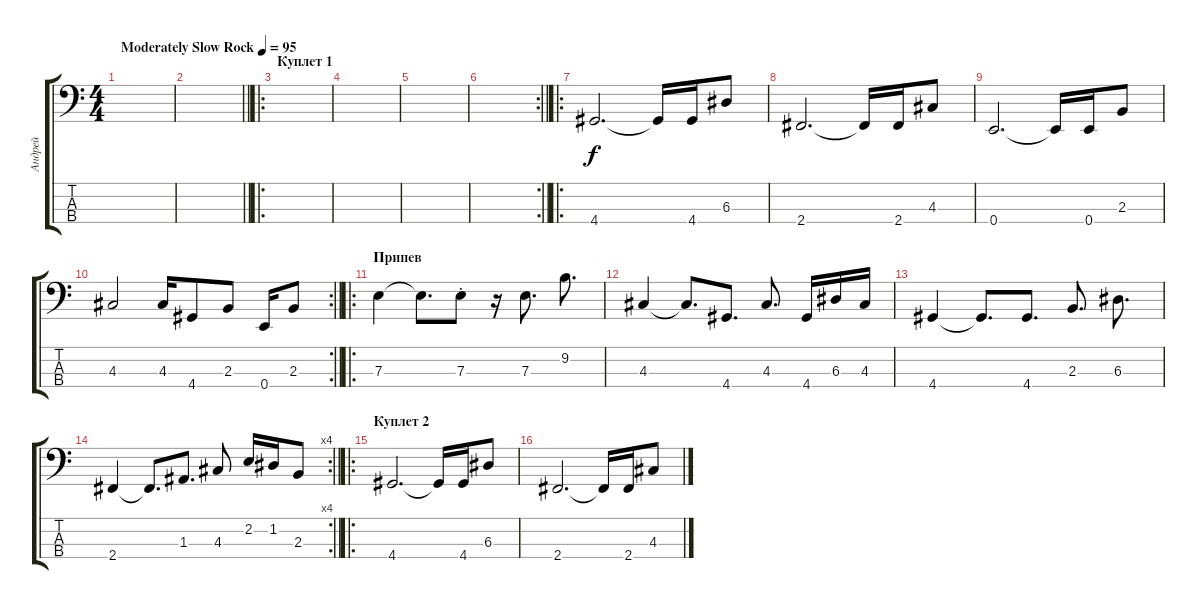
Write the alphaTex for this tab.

\track ("Андрей" "Андрей") {instrument electricbassfinger}
\staff {score tabs}
\tuning (G2 D2 A1 E1) {hide}
\ts (4 4)
\tempo (95 "Moderately Slow Rock")
\clef f4
\ks c
|
\barLineRight lightlight
|
\ro
\section ("" "Куплет 1")
|
|
|
\rc 2
\barLineRight lightlight
|
\ro
4.4.2{d} 4.4{t}.16 4.4.16 6.3.8 |
2.4.2{d} 2.4{t}.16 2.4.16 4.3.8 |
0.4.2{d} 0.4{t}.16 0.4.16 2.3.8 |
\rc 2
\barLineRight lightlight
4.3.2 4.3.16 4.4.8 2.3.8 0.4.16 2.3.8 |
\ro
\section ("" "Припев")
7.3.4 7.3{t}.8{d} 7.3{st}.8 r.16 7.3.8{d} 9.2.8{d} |
4.3.4 4.3{t}.8{d} 4.4.8{d} 4.3.8{d} 4.4.16 6.3.16 4.3.16 |
4.4.4 4.4{t}.8{d} 4.4.8{d} 2.3.8{d} 6.3.8{d} |
\rc 4
\barLineRight lightlight
2.4.4 2.4{t}.8{d} 1.3.8{d} 4.3.8 2.2.16 1.2.16 2.3.8 |
\ro
\section ("" "Куплет 2")
4.4.2{d} 4.4{t}.16 4.4.16 6.3.8 |
2.4.2{d} 2.4{t}.16 2.4.16 4.3.8
